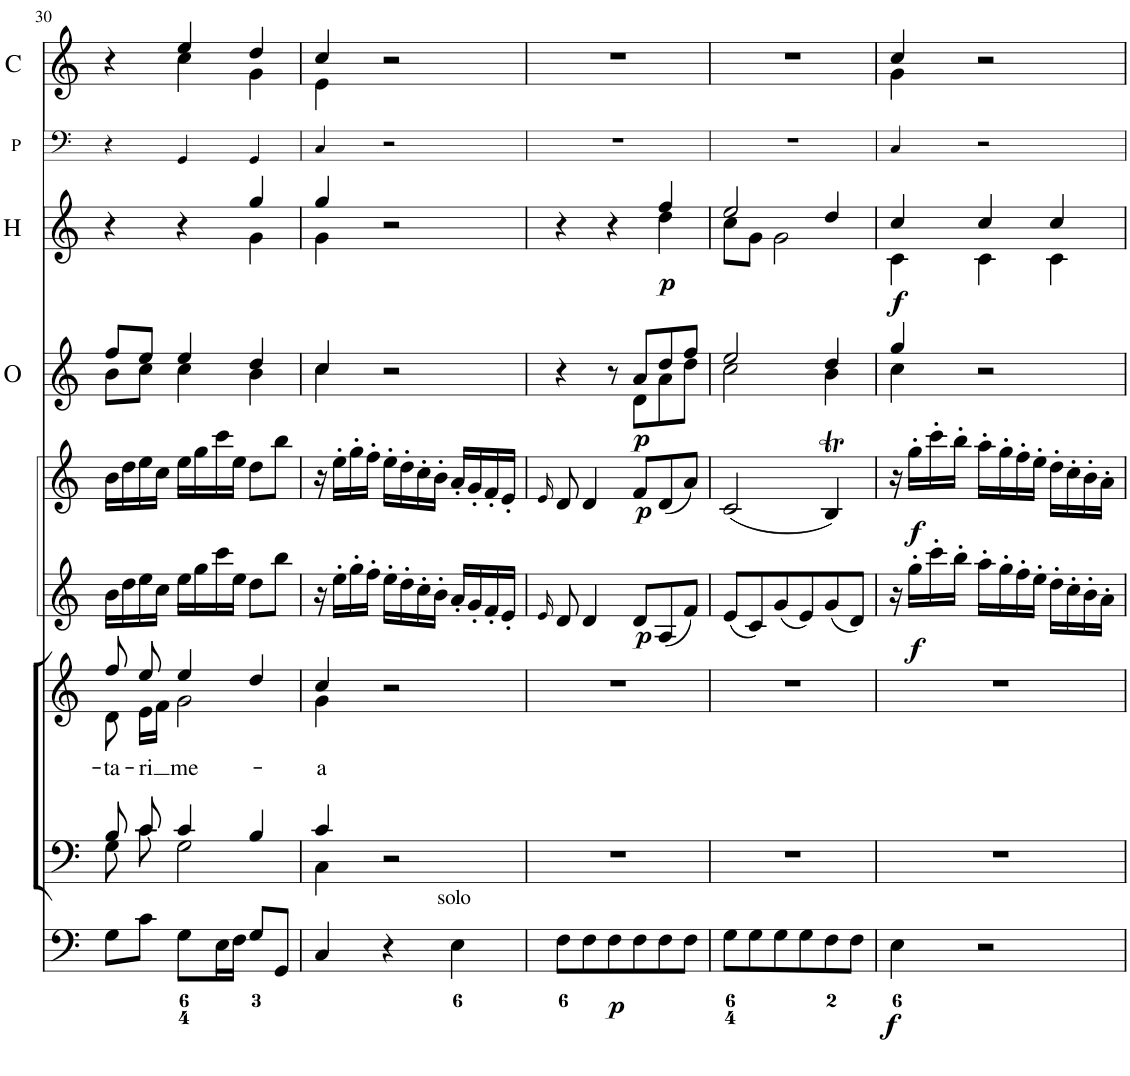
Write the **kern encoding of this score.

**kern	**dynam	**kern	**kern	**text	**kern	**dynam	**kern	**dynam	**kern	**dynam	**kern	**dynam	**kern	**kern
*part9	*part9	*part8	*part7	*part7	*part6	*part6	*part5	*part5	*part4	*part4	*part3	*part3	*part2	*part1
*staff9	*staff9	*staff8	*staff7	*staff7	*staff6	*staff6	*staff5	*staff5	*staff4	*staff4	*staff3	*staff3	*staff2	*staff1
*I"Organ	*	*I"Bass	*I"Soprano	*	*I"Violin	*	*I"Violin	*	*I"Oboi	*	*I"Corni	*	*I"Timpani	*I"Clarini
*	*	*	*	*	*I'Vln	*	*I'Vln	*	*I'O	*	*	*	*	*I'C
!!LO:PB:g=z
*clefF4	*	*clefF4	*clefG2	*	*clefG2	*	*clefG2	*	*clefG2	*	*clefG2	*	*clefF4	*clefG2
*	*	*	*	*	*	*	*	*	*	*	*Trd7c12	*	*	*
*k[]	*	*k[]	*k[]	*	*k[]	*	*k[]	*	*k[]	*	*k[]	*	*k[]	*k[]
*M3/4	*	*M3/4	*M3/4	*	*M3/4	*	*M3/4	*	*M3/4	*	*M3/4	*	*M3/4	*M3/4
=30	=30	=30	=30	=30	=30	=30	=30	=30	=30	=30	=30	=30	=30	=30
*	*	*^	*^	*	*	*	*	*	*	*	*	*	*	*
!	!	!	!	!	!	!LO:LY:b	!	!	!	!	!	!	!	!	!	!
*	*	*	*	*	*	*	*	*	*	*	*^	*	*^	*	*	*^
8G\L	.	8B/L	8G\L	8ff/	8d\	-ta-	16b\LL	.	16b\LL	.	8ff/L	8b\L	.	4r	2ryy	.	4r	4r	4ryy
.	.	.	.	.	.	.	16dd\	.	16dd\	.	.	.	.	.	.	.	.	.	.
!	!	!	!	!	!	!LO:LY:b	!	!	!	!	!	!	!	!	!	!	!	!	!
8c\J	.	8c/J	8c\J	8ee/	16e\LL	-ri	16ee\	.	16ee\	.	8ee/J	8cc\J	.	.	.	.	.	.	.
.	.	.	.	.	16f\JJ	.	16cc\JJ	.	16cc\JJ	.	.	.	.	.	.	.	.	.	.
!	!	!	!	!	!	!LO:LY:b	!	!	!	!	!	!	!	!	!	!	!	!	!
8G\L	.	4c/	2G\	4ee/	2g\	me-	16ee\LL	.	16ee\LL	.	4ee/	4cc\	.	4r	.	.	4GG/	4ee/	4cc\
.	.	.	.	.	.	.	16gg\	.	16gg\	.	.	.	.	.	.	.	.	.	.
16E\L	.	.	.	.	.	.	16ccc\	.	16ccc\	.	.	.	.	.	.	.	.	.	.
16F\JJ	.	.	.	.	.	.	16ee\JJ	.	16ee\JJ	.	.	.	.	.	.	.	.	.	.
8G/L	.	4B/	.	4dd/	.	.	8dd\L	.	8dd\L	.	4dd/	4b\	.	4gg/	4g\	.	4GG/	4dd/	4g\
8GG/J	.	.	.	.	.	.	8bb\J	.	8bb\J	.	.	.	.	.	.	.	.	.	.
=31	=31	=31	=31	=31	=31	=31	=31	=31	=31	=31	=31	=31	=31	=31	=31	=31	=31	=31	=31
!	!	!	!	!	!	!LO:LY:b	!	!	!	!	!	!	!	!	!	!	!	!	!
4C/	.	4c/	4C\	4cc/	4g\	-a	16r	.	16r	.	4cc/	4cc\	.	4gg/	4g\	.	4C/	4cc/	4e\
.	.	.	.	.	.	.	16ee'\LL	.	16ee'\LL	.	.	.	.	.	.	.	.	.	.
.	.	.	.	.	.	.	16gg'\	.	16gg'\	.	.	.	.	.	.	.	.	.	.
.	.	.	.	.	.	.	16ff'\JJ	.	16ff'\JJ	.	.	.	.	.	.	.	.	.	.
4r	.	2r	2ryy	2r	2ryy	.	16ee'\LL	.	16ee'\LL	.	2r	2ryy	.	2r	2ryy	.	2r	2r	2ryy
.	.	.	.	.	.	.	16dd'\	.	16dd'\	.	.	.	.	.	.	.	.	.	.
.	.	.	.	.	.	.	16cc'\	.	16cc'\	.	.	.	.	.	.	.	.	.	.
.	.	.	.	.	.	.	16b'\JJ	.	16b'\JJ	.	.	.	.	.	.	.	.	.	.
!LO:TX:a:t=solo	!	!	!	!	!	!	!	!	!	!	!	!	!	!	!	!	!	!	!
4E\	.	.	.	.	.	.	16a'/LL	.	16a'/LL	.	.	.	.	.	.	.	.	.	.
.	.	.	.	.	.	.	16g'/	.	16g'/	.	.	.	.	.	.	.	.	.	.
.	.	.	.	.	.	.	16f'/	.	16f'/	.	.	.	.	.	.	.	.	.	.
.	.	.	.	.	.	.	16e'/JJ	.	16e'/JJ	.	.	.	.	.	.	.	.	.	.
*	*	*v	*v	*	*	*	*	*	*	*	*	*	*	*	*	*	*	*v	*v
*	*	*	*v	*v	*	*	*	*	*	*	*	*	*	*	*	*	*
=32	=32	=32	=32	=32	=32	=32	=32	=32	=32	=32	=32	=32	=32	=32	=32	=32
.	.	.	.	.	16qe/	.	16qe/	.	.	.	.	.	.	.	.	.
8F\L	.	2.r	2.r	.	8d/	.	8d/	.	4r	4.ryy	.	4r	2ryy	.	2.r	2.r
8F\	.	.	.	.	4d/	.	4d/	.	.	.	.	.	.	.	.	.
!	!LO:DY:b	!	!	!	!	!	!	!	!	!	!	!	!	!	!	!
8F\	p	.	.	.	.	.	.	.	8r	.	.	4r	.	.	.	.
!	!	!	!	!	!	!LO:DY:b	!	!LO:DY:b	!	!	!LO:DY:b	!	!	!	!	!
8F\	.	.	.	.	8d/L	p	8f/L	p	8a/L	8d\L	p	.	.	.	.	.
!	!	!	!	!	!	!	!	!	!	!	!	!	!	!LO:DY:b	!	!
8F\	.	.	.	.	(8A/	.	(8d/	.	8dd/	8a\	.	4ff/	4dd\	p	.	.
8F\J	.	.	.	.	8f/J)	.	8a/J)	.	8ff/J	8dd\J	.	.	.	.	.	.
=33	=33	=33	=33	=33	=33	=33	=33	=33	=33	=33	=33	=33	=33	=33	=33	=33
8G\L	.	2.r	2.r	.	(8e/L	.	(2c/	.	2ee/	2cc\	.	2ee/	8cc\L	.	2.r	2.r
8G\	.	.	.	.	8c/)	.	.	.	.	.	.	.	8g\J	.	.	.
8G\	.	.	.	.	(8g/	.	.	.	.	.	.	.	2g\	.	.	.
8G\	.	.	.	.	8e/)	.	.	.	.	.	.	.	.	.	.	.
8F\	.	.	.	.	(8g/	.	4Bt/)	.	4dd/	4b\	.	4dd/	.	.	.	.
8F\J	.	.	.	.	8d/J)	.	.	.	.	.	.	.	.	.	.	.
=34	=34	=34	=34	=34	=34	=34	=34	=34	=34	=34	=34	=34	=34	=34	=34	=34
*	*	*	*	*	*	*	*	*	*	*	*	*	*	*	*	*^
!	!LO:DY:b	!	!	!	!	!	!	!	!	!	!	!	!	!LO:DY:b	!	!	!
4E\	f	2.r	2.r	.	16r	.	16r	.	4gg/	4cc\	.	4cc/	4c\	f	4C/	4cc/	4g\
!	!	!	!	!	!	!LO:DY:b	!	!LO:DY:b	!	!	!	!	!	!	!	!	!
.	.	.	.	.	16gg'\LL	f	16gg'\LL	f	.	.	.	.	.	.	.	.	.
.	.	.	.	.	16ccc'\	.	16ccc'\	.	.	.	.	.	.	.	.	.	.
.	.	.	.	.	16bb'\JJ	.	16bb'\JJ	.	.	.	.	.	.	.	.	.	.
2r	.	.	.	.	16aa'\LL	.	16aa'\LL	.	2r	2ryy	.	4cc/	4c\	.	2r	2r	2ryy
.	.	.	.	.	16gg'\	.	16gg'\	.	.	.	.	.	.	.	.	.	.
.	.	.	.	.	16ff'\	.	16ff'\	.	.	.	.	.	.	.	.	.	.
.	.	.	.	.	16ee'\JJ	.	16ee'\JJ	.	.	.	.	.	.	.	.	.	.
.	.	.	.	.	16dd'\LL	.	16dd'\LL	.	.	.	.	4cc/	4c\	.	.	.	.
.	.	.	.	.	16cc'\	.	16cc'\	.	.	.	.	.	.	.	.	.	.
.	.	.	.	.	16b'\	.	16b'\	.	.	.	.	.	.	.	.	.	.
.	.	.	.	.	16a'\JJ	.	16a'\JJ	.	.	.	.	.	.	.	.	.	.
*	*	*	*	*	*	*	*	*	*v	*v	*	*	*	*	*	*v	*v
*	*	*	*	*	*	*	*	*	*	*	*v	*v	*	*	*
=	=	=	=	=	=	=	=	=	=	=	=	=	=	=
*-	*-	*-	*-	*-	*-	*-	*-	*-	*-	*-	*-	*-	*-	*-
